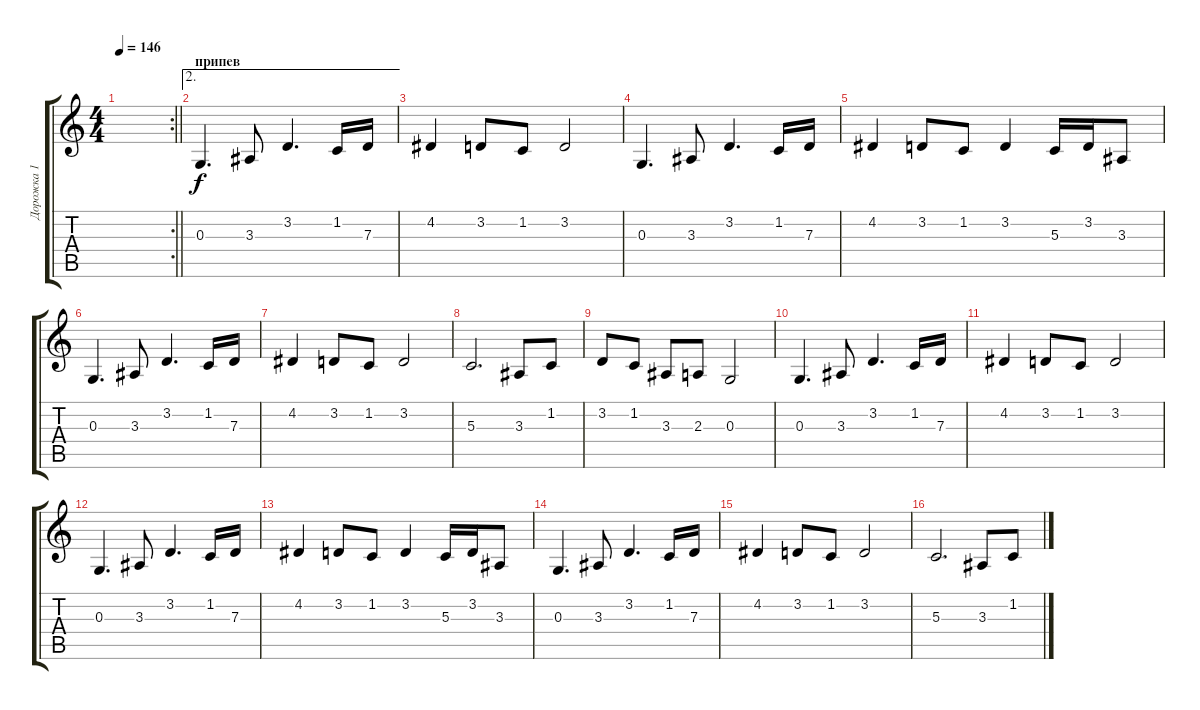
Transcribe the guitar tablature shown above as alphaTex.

\track ("Дорожка 1" "Дорожка 1") {instrument accordion}
\staff {score tabs}
\tuning (E4 B3 G3 D3 A2 E2) {hide}
\rc 2
\ts (4 4)
\tempo 146
\clef g2
\barLineRight lightlight
\ks c
|
\ae 2
\section ("" "припев")
0.3.4{d} 3.3.8 3.2.4{d} 1.2.16 7.3.16 |
4.2.4 3.2.8 1.2.8 3.2.2 |
0.3.4{d} 3.3.8 3.2.4{d} 1.2.16 7.3.16 |
4.2.4 3.2.8 1.2.8 3.2.4 5.3.16 3.2.16 3.3.8 |
0.3.4{d} 3.3.8 3.2.4{d} 1.2.16 7.3.16 |
4.2.4 3.2.8 1.2.8 3.2.2 |
5.3.2{d} 3.3.8 1.2.8 |
3.2.8 1.2.8 3.3.8 2.3.8 0.3.2 |
0.3.4{d} 3.3.8 3.2.4{d} 1.2.16 7.3.16 |
4.2.4 3.2.8 1.2.8 3.2.2 |
0.3.4{d} 3.3.8 3.2.4{d} 1.2.16 7.3.16 |
4.2.4 3.2.8 1.2.8 3.2.4 5.3.16 3.2.16 3.3.8 |
0.3.4{d} 3.3.8 3.2.4{d} 1.2.16 7.3.16 |
4.2.4 3.2.8 1.2.8 3.2.2 |
5.3.2{d} 3.3.8 1.2.8
